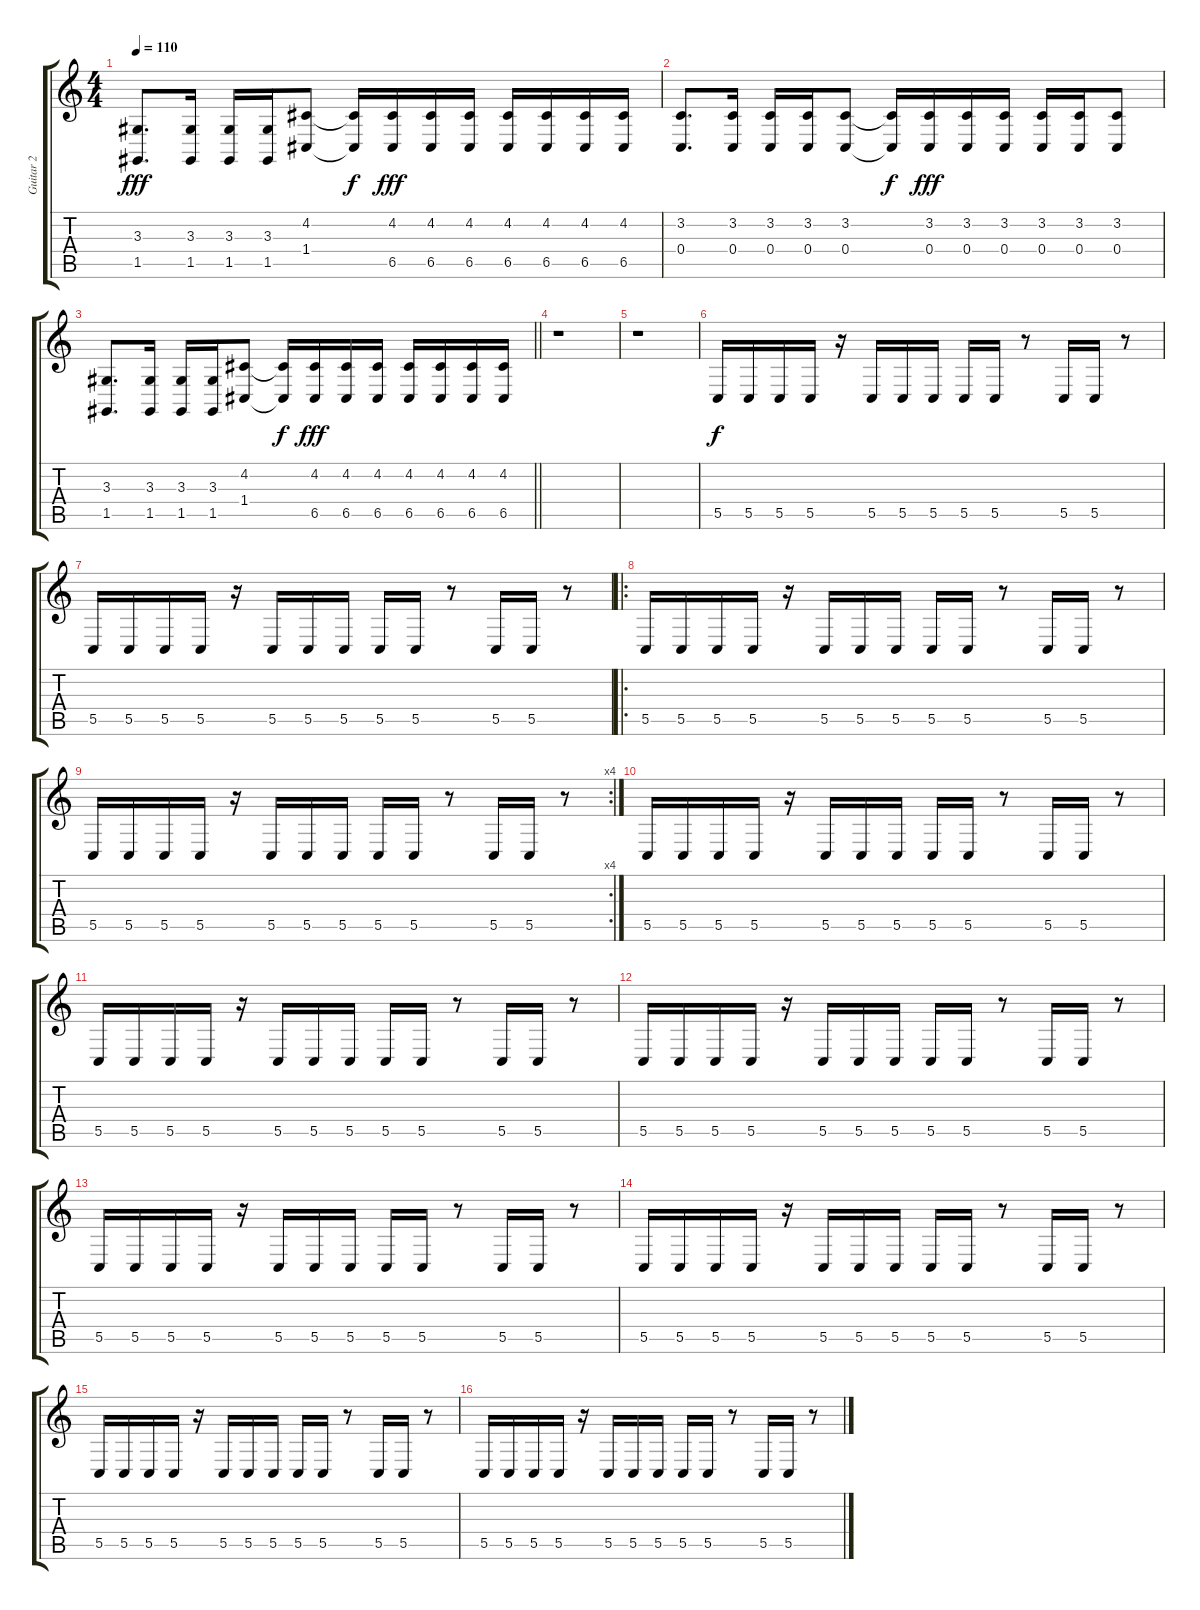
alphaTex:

\track ("Guitar 2" "Guitar 2") {instrument lead2sawtooth}
\staff {score tabs}
\tuning (D4 A3 F3 C3 G2 D2) {hide}
\ts (4 4)
\tempo 110
\clef g2
\ks c
(3.3 1.5).8{d dy fff} (3.3 1.5).16 (3.3 1.5).16 (3.3 1.5).16 (4.2 1.4).8 (4.2{t} 1.4{t}).16{dy f} (4.2 6.5).16{dy fff} (4.2 6.5).16 (4.2 6.5).16 (4.2 6.5).16 (4.2 6.5).16 (4.2 6.5).16 (4.2 6.5).16 |
(3.2 0.4).8{d} (3.2 0.4).16 (3.2 0.4).16 (3.2 0.4).16 (3.2 0.4).8 (3.2{t} 0.4{t}).16{dy f} (3.2 0.4).16{dy fff} (3.2 0.4).16 (3.2 0.4).16 (3.2 0.4).16 (3.2 0.4).16 (3.2 0.4).8 |
\barLineRight lightlight
(3.3 1.5).8{d} (3.3 1.5).16 (3.3 1.5).16 (3.3 1.5).16 (4.2 1.4).8 (4.2{t} 1.4{t}).16{dy f} (4.2 6.5).16{dy fff} (4.2 6.5).16 (4.2 6.5).16 (4.2 6.5).16 (4.2 6.5).16 (4.2 6.5).16 (4.2 6.5).16 |
r.1 |
r.1 |
5.5.16{dy f} 5.5.16 5.5.16 5.5.16 r.16 5.5.16 5.5.16 5.5.16 5.5.16 5.5.16 r.8 5.5.16 5.5.16 r.8 |
5.5.16 5.5.16 5.5.16 5.5.16 r.16 5.5.16 5.5.16 5.5.16 5.5.16 5.5.16 r.8 5.5.16 5.5.16 r.8 |
\ro
5.5.16 5.5.16 5.5.16 5.5.16 r.16 5.5.16 5.5.16 5.5.16 5.5.16 5.5.16 r.8 5.5.16 5.5.16 r.8 |
\rc 4
5.5.16 5.5.16 5.5.16 5.5.16 r.16 5.5.16 5.5.16 5.5.16 5.5.16 5.5.16 r.8 5.5.16 5.5.16 r.8 |
5.5.16 5.5.16 5.5.16 5.5.16 r.16 5.5.16 5.5.16 5.5.16 5.5.16 5.5.16 r.8 5.5.16 5.5.16 r.8 |
5.5.16 5.5.16 5.5.16 5.5.16 r.16 5.5.16 5.5.16 5.5.16 5.5.16 5.5.16 r.8 5.5.16 5.5.16 r.8 |
5.5.16 5.5.16 5.5.16 5.5.16 r.16 5.5.16 5.5.16 5.5.16 5.5.16 5.5.16 r.8 5.5.16 5.5.16 r.8 |
5.5.16 5.5.16 5.5.16 5.5.16 r.16 5.5.16 5.5.16 5.5.16 5.5.16 5.5.16 r.8 5.5.16 5.5.16 r.8 |
5.5.16 5.5.16 5.5.16 5.5.16 r.16 5.5.16 5.5.16 5.5.16 5.5.16 5.5.16 r.8 5.5.16 5.5.16 r.8 |
5.5.16 5.5.16 5.5.16 5.5.16 r.16 5.5.16 5.5.16 5.5.16 5.5.16 5.5.16 r.8 5.5.16 5.5.16 r.8 |
5.5.16 5.5.16 5.5.16 5.5.16 r.16 5.5.16 5.5.16 5.5.16 5.5.16 5.5.16 r.8 5.5.16 5.5.16 r.8
